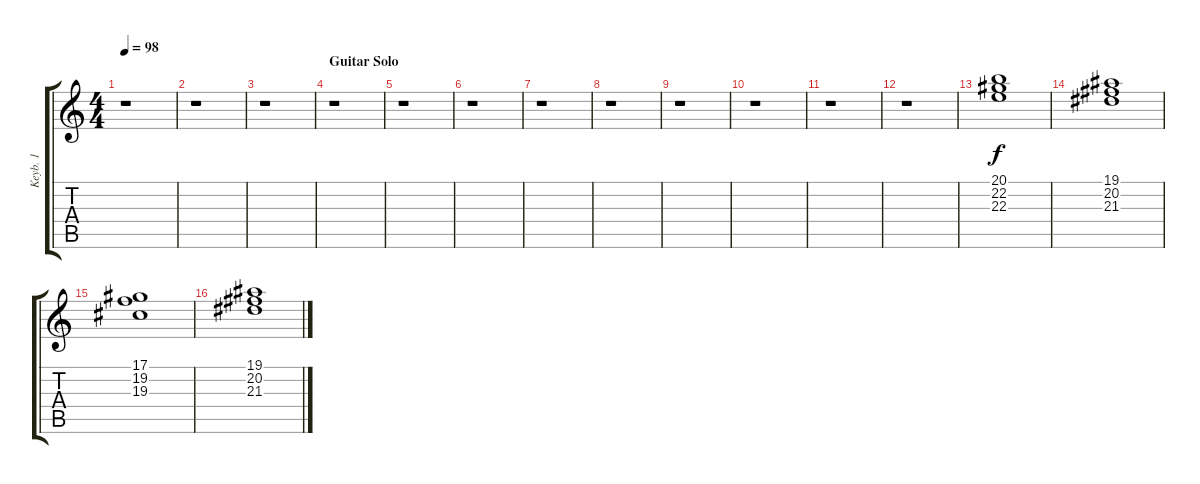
\track ("Keyb. 1" "Keyb. 1") {instrument stringensemble1}
\staff {score tabs}
\tuning (Eb4 Bb3 Gb3 Db3 Ab2 Eb2) {hide}
\ts (4 4)
\tempo 98
\clef g2
\ks c
r.1{dy f} |
r.1 |
r.1 |
\section ("" "Guitar Solo")
r.1 |
r.1 |
r.1 |
r.1 |
r.1 |
r.1 |
r.1 |
r.1 |
r.1 |
(20.1 22.2 22.3).1 |
(19.1 20.2 21.3).1 |
(17.1 19.2 19.3).1 |
(19.1 20.2 21.3).1
